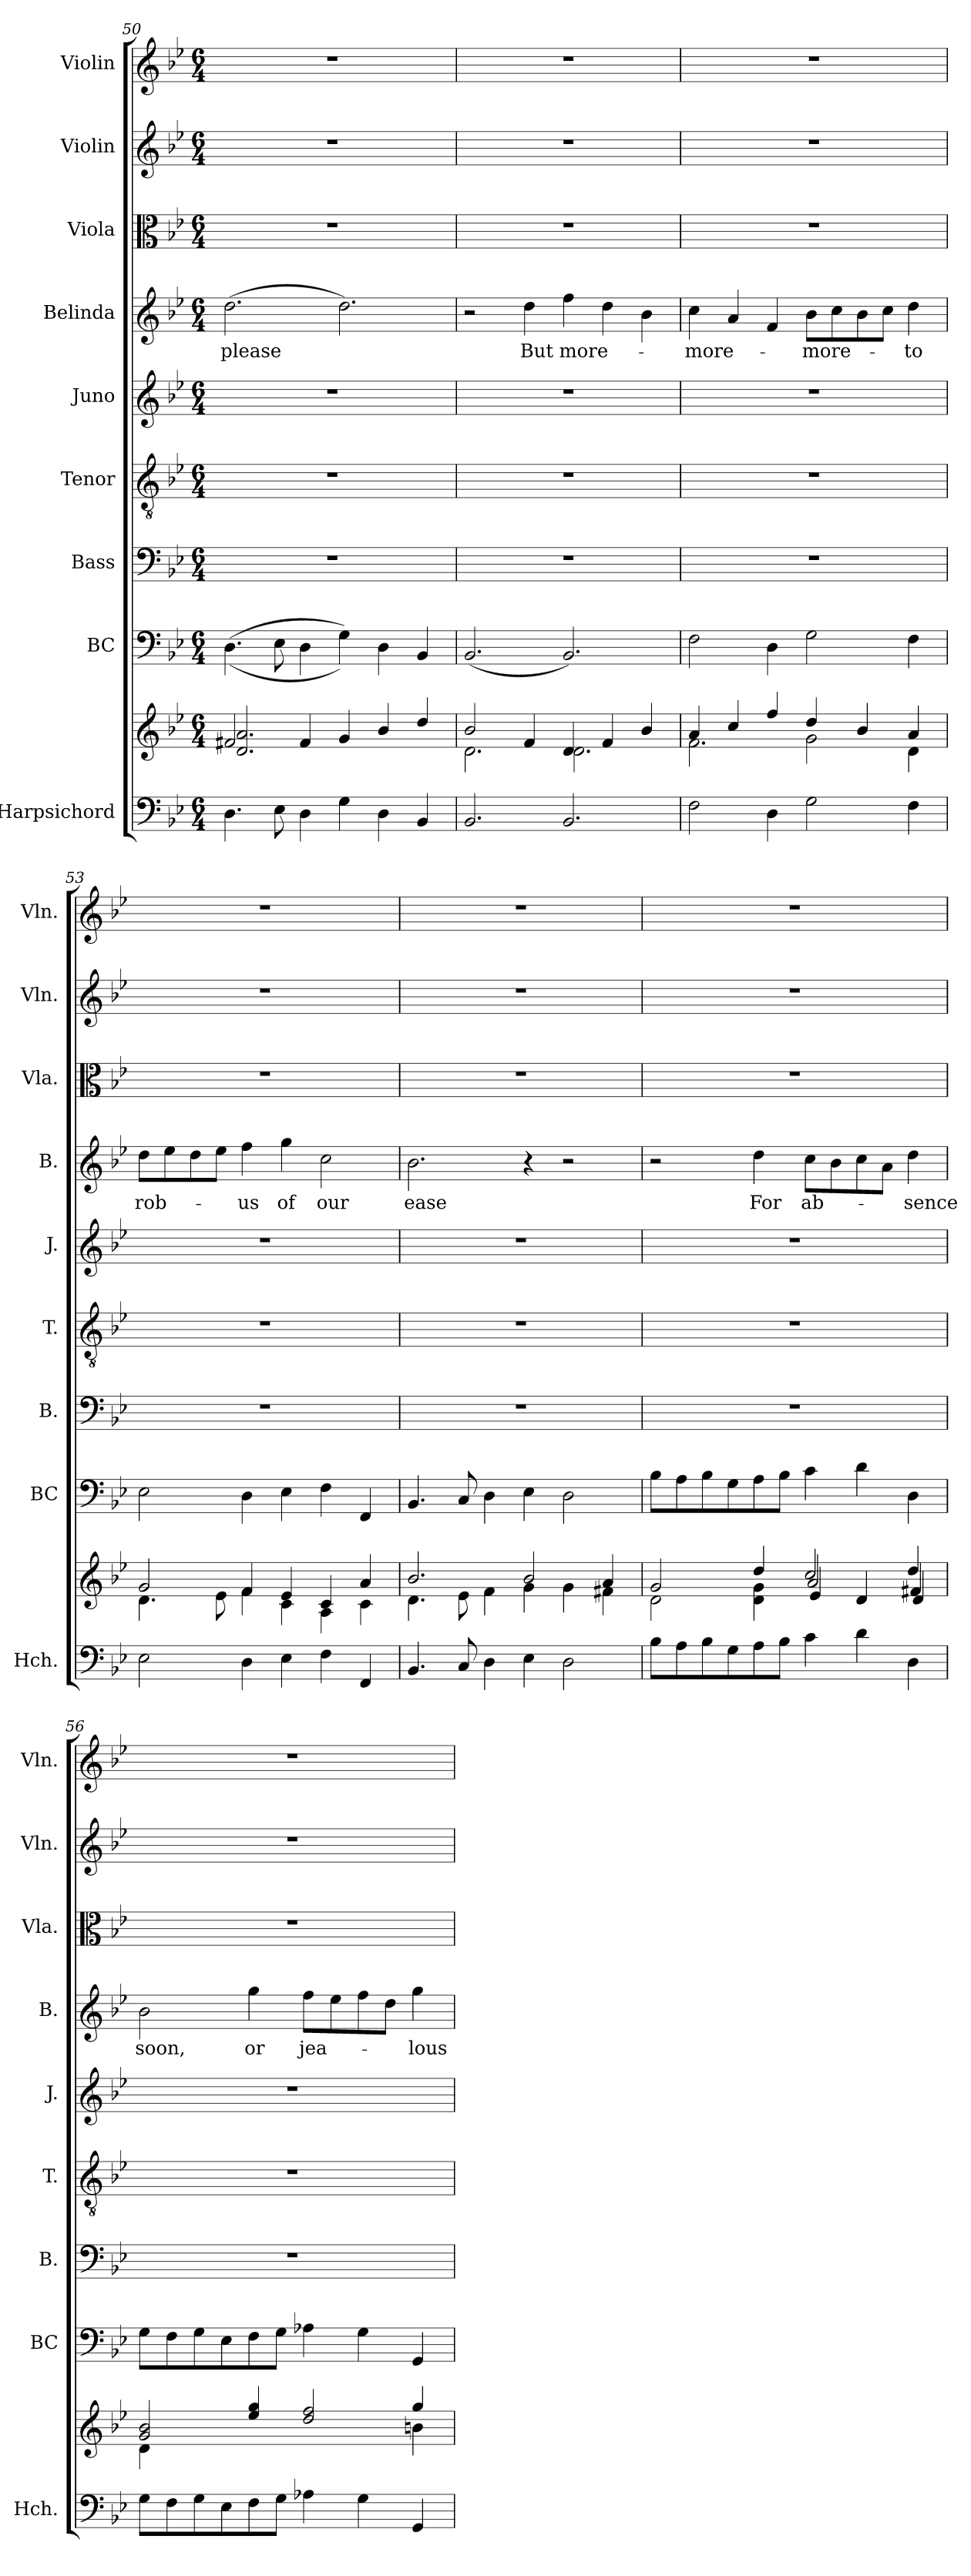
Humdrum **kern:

**kern	**kern	**kern	**kern	**kern	**kern	**kern	**text	**kern	**kern	**kern
*part9	*part9	*part8	*part7	*part6	*part5	*part4	*part4	*part3	*part2	*part1
*staff10	*staff9	*staff8	*staff7	*staff6	*staff5	*staff4	*staff4	*staff3	*staff2	*staff1
*I"Harpsichord	*	*I"BC	*I"Bass	*I"Tenor	*I"Juno	*I"Belinda	*	*I"Viola	*I"Violin	*I"Violin
*I'Hch.	*	*I'BC	*I'B.	*I'T.	*I'J.	*I'B.	*	*I'Vla.	*I'Vln.	*I'Vln.
*clefF4	*clefG2	*clefF4	*clefF4	*clefGv2	*clefG2	*clefG2	*	*clefC3	*clefG2	*clefG2
*k[b-e-]	*k[b-e-]	*k[b-e-]	*k[b-e-]	*k[b-e-]	*k[b-e-]	*k[b-e-]	*	*k[b-e-]	*k[b-e-]	*k[b-e-]
*M6/4	*M6/4	*M6/4	*M6/4	*M6/4	*M6/4	*M6/4	*	*M6/4	*M6/4	*M6/4
=50	=50	=50	=50	=50	=50	=50	=50	=50	=50	=50
*	*^	*	*	*	*	*	*	*	*	*
!	!	!	!	!	!	!	!	!LO:LY:b	!	!	!
4.D\	2f#X/	2.d/ 2.a/	((4.D\	1.r	1.r	1.r	(2.dd\	-please	1.r	1.r	1.r
8E-\	.	.	8E-\	.	.	.	.	.	.	.	.
4D\	4f#/	.	4D\	.	.	.	.	.	.	.	.
4G\	4g/	2.ryy	4G\))	.	.	.	2.dd\)	.	.	.	.
4D\	4b-/	.	4D\	.	.	.	.	.	.	.	.
4BB-/	4dd/	.	4BB-/	.	.	.	.	.	.	.	.
!!LO:PB:g=z
=51	=51	=51	=51	=51	=51	=51	=51	=51	=51	=51	=51
2.BB-/	2b-/	2.d\	(2.BB-/	1.r	1.r	1.r	2r	.	1.r	1.r	1.r
!	!	!	!	!	!	!	!	!LO:LY:b	!	!	!
.	4f/	.	.	.	.	.	4dd\	But	.	.	.
!	!	!	!	!	!	!	!	!LO:LY:b	!	!	!
2.BB-/	4d/	2.d\	2.BB-/)	.	.	.	4ff\	more-	.	.	.
.	4f/	.	.	.	.	.	4dd\	.	.	.	.
.	4b-/	.	.	.	.	.	4b-\	.	.	.	.
=52	=52	=52	=52	=52	=52	=52	=52	=52	=52	=52	=52
!	!	!	!	!	!	!	!	!LO:LY:b	!	!	!
2F\	4a/	2.f\	2F\	1.r	1.r	1.r	4cc\	-more-	1.r	1.r	1.r
.	4cc/	.	.	.	.	.	4a/	.	.	.	.
4D\	4ff/	.	4D\	.	.	.	4f/	.	.	.	.
!	!	!	!	!	!	!	!	!LO:LY:b	!	!	!
2G\	4dd/	2g\	2G\	.	.	.	8b-\L	-more-	.	.	.
.	.	.	.	.	.	.	8cc\	.	.	.	.
.	4b-/	.	.	.	.	.	8b-\	.	.	.	.
.	.	.	.	.	.	.	8cc\J	.	.	.	.
!	!	!	!	!	!	!	!	!LO:LY:b	!	!	!
4F\	4a/	4d\	4F\	.	.	.	4dd\	-to	.	.	.
=53	=53	=53	=53	=53	=53	=53	=53	=53	=53	=53	=53
!	!	!	!	!	!	!	!	!LO:LY:b	!	!	!
2E-\	2g/	4.d\	2E-\	1.r	1.r	1.r	8dd\L	rob-	1.r	1.r	1.r
.	.	.	.	.	.	.	8ee-\	.	.	.	.
.	.	.	.	.	.	.	8dd\	.	.	.	.
.	.	8e-\	.	.	.	.	8ee-\J	.	.	.	.
!	!	!	!	!	!	!	!	!LO:LY:b	!	!	!
4D\	4f/	4f\	4D\	.	.	.	4ff\	-us	.	.	.
!	!	!	!	!	!	!	!	!LO:LY:b	!	!	!
4E-\	4e-/	4c\	4E-\	.	.	.	4gg\	of	.	.	.
!	!	!	!	!	!	!	!	!LO:LY:b	!	!	!
4F\	4c/	4A\	4F\	.	.	.	2cc\	our	.	.	.
4FF/	4a/	4c\	4FF/	.	.	.	.	.	.	.	.
=54	=54	=54	=54	=54	=54	=54	=54	=54	=54	=54	=54
!	!	!	!	!	!	!	!	!LO:LY:b	!	!	!
4.BB-/	2.b-/	4.d\	4.BB-/	1.r	1.r	1.r	2.b-\	ease	1.r	1.r	1.r
8C/	.	8e-\	8C/	.	.	.	.	.	.	.	.
4D\	.	4f\	4D\	.	.	.	.	.	.	.	.
4E-\	2b-/	4g\	4E-\	.	.	.	4r	.	.	.	.
2D\	.	4g\	2D\	.	.	.	2r	.	.	.	.
.	4a/	4f#X\	.	.	.	.	.	.	.	.	.
=55	=55	=55	=55	=55	=55	=55	=55	=55	=55	=55	=55
*	*	*^	*	*	*	*	*	*	*	*	*
8B-\L	2g/	2d\	2.ryy	8B-\L	1.r	1.r	1.r	2r	.	1.r	1.r	1.r
8A\	.	.	.	8A\	.	.	.	.	.	.	.	.
8B-\	.	.	.	8B-\	.	.	.	.	.	.	.	.
8G\	.	.	.	8G\	.	.	.	.	.	.	.	.
!	!	!	!	!	!	!	!	!	!LO:LY:b	!	!	!
8A\	4dd/	4d\ 4g\	.	8A\	.	.	.	4dd\	For	.	.	.
8B-\J	.	.	.	8B-\J	.	.	.	.	.	.	.	.
!	!	!	!	!	!	!	!	!	!LO:LY:b	!	!	!
4c\	2cc/	2a/	4e-/	4c\	.	.	.	8cc\L	ab-	.	.	.
.	.	.	.	.	.	.	.	8b-\	.	.	.	.
4d\	.	.	4d/	4d\	.	.	.	8cc\	.	.	.	.
.	.	.	.	.	.	.	.	8a\J	.	.	.	.
!	!	!	!	!	!	!	!	!	!LO:LY:b	!	!	!
4D\	4dd/	4f#X/	4d/	4D\	.	.	.	4dd\	-sence	.	.	.
!!LO:LB:g=z
=56	=56	=56	=56	=56	=56	=56	=56	=56	=56	=56	=56	=56
!	!	!	!	!	!	!	!	!	!LO:LY:b	!	!	!
*	*	*v	*v	*	*	*	*	*	*	*	*	*
8G\L	2g/ 2b-/	4d\	8G\L	1.r	1.r	1.r	2b-\	soon,	1.r	1.r	1.r
8F\	.	.	8F\	.	.	.	.	.	.	.	.
8G\	.	1ryy	8G\	.	.	.	.	.	.	.	.
8E-\	.	.	8E-\	.	.	.	.	.	.	.	.
!	!	!	!	!	!	!	!	!LO:LY:b	!	!	!
8F\	4ee-/ 4gg/	.	8F\	.	.	.	4gg\	or	.	.	.
8G\J	.	.	8G\J	.	.	.	.	.	.	.	.
!	!	!	!	!	!	!	!	!LO:LY:b	!	!	!
4A-X\	2dd/ 2ff/	.	4A-X\	.	.	.	8ff\L	jea-	.	.	.
.	.	.	.	.	.	.	8ee-\	.	.	.	.
4G\	.	.	4G\	.	.	.	8ff\	.	.	.	.
.	.	.	.	.	.	.	8dd\J	.	.	.	.
!	!	!	!	!	!	!	!	!LO:LY:b	!	!	!
4GG/	4gg/	4bn\	4GG/	.	.	.	4gg\	-lous	.	.	.
*	*v	*v	*	*	*	*	*	*	*	*	*
=	=	=	=	=	=	=	=	=	=	=
*-	*-	*-	*-	*-	*-	*-	*-	*-	*-	*-
